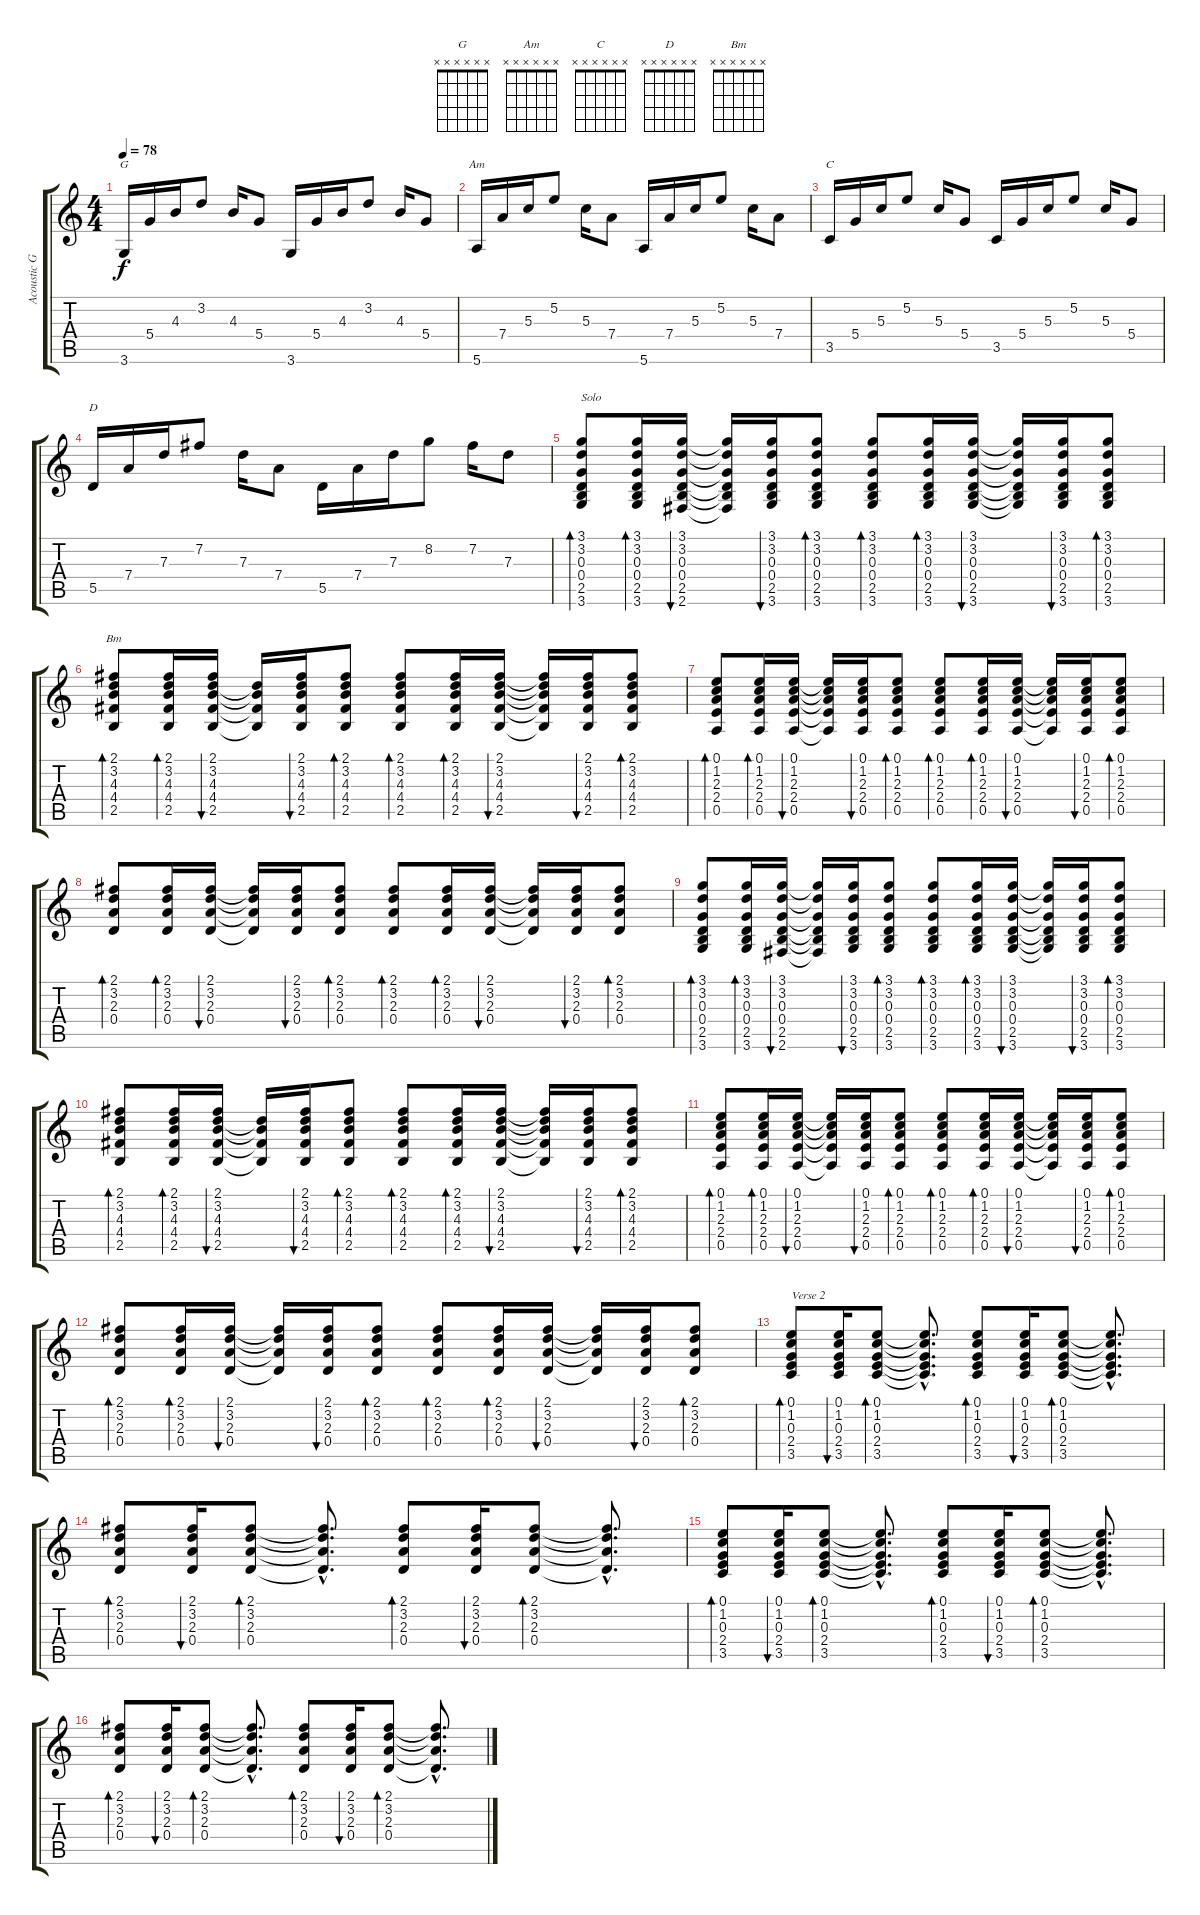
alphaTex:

\track ("Acoustic Guitar" "Acoustic G") {instrument acousticguitarsteel}
\staff {score tabs}
\tuning (E4 B3 G3 D3 A2 E2) {hide}
\chord ("G" x x x x x x) {firstfret 0}
\chord ("Am" x x x x x x) {firstfret 0}
\chord ("C" x x x x x x) {firstfret 0}
\chord ("D" x x x x x x) {firstfret 0}
\chord ("Bm" x x x x x x) {firstfret 0}
\ts (4 4)
\tempo 78
\clef g2
\ks c
3.6.16{ch "G" dy f} 5.4.16 4.3.16 3.2.8 4.3.16 5.4.8 3.6.16 5.4.16 4.3.16 3.2.8 4.3.16 5.4.8 |
5.6.16{ch "Am"} 7.4.16 5.3.16 5.2.8 5.3.16 7.4.8 5.6.16 7.4.16 5.3.16 5.2.8 5.3.16 7.4.8 |
3.5.16{ch "C"} 5.4.16 5.3.16 5.2.8 5.3.16 5.4.8 3.5.16 5.4.16 5.3.16 5.2.8 5.3.16 5.4.8 |
5.5.16{ch "D"} 7.4.16 7.3.16 7.2.8 7.3.16 7.4.8 5.5.16 7.4.16 7.3.16 8.2.8 7.2.16 7.3.8 |
(3.1 3.2 0.3 0.4 2.5 3.6).8{bd 60 txt "Solo"} (3.1 3.2 0.3 0.4 2.5 3.6).16{bd 30} (3.1 3.2 0.3 0.4 2.5 2.6).16{bu 30} (3.1{t} 3.2{t} 0.3{t} 0.4{t} 2.5{t} 2.6{t}).16 (3.1 3.2 0.3 0.4 2.5 3.6).16{bu 30} (3.1 3.2 0.3 0.4 2.5 3.6).8{bd 30} (3.1 3.2 0.3 0.4 2.5 3.6).8{bd 60} (3.1 3.2 0.3 0.4 2.5 3.6).16{bd 30} (3.1 3.2 0.3 0.4 2.5 3.6).16{bu 30} (3.1{t} 3.2{t} 0.3{t} 0.4{t} 2.5{t} 3.6{t}).16 (3.1 3.2 0.3 0.4 2.5 3.6).16{bu 30} (3.1 3.2 0.3 0.4 2.5 3.6).8{bd 30} |
(2.1 3.2 4.3 4.4 2.5).8{bd 60 ch "Bm"} (2.1 3.2 4.3 4.4 2.5).16{bd 30} (2.1 3.2 4.3 4.4 2.5).16{bu 30} (3.2{t} 4.3{t} 4.4{t} 2.5{t}).16 (2.1 3.2 4.3 4.4 2.5).16{bu 30} (2.1 3.2 4.3 4.4 2.5).8{bd 30} (2.1 3.2 4.3 4.4 2.5).8{bd 60} (2.1 3.2 4.3 4.4 2.5).16{bd 30} (2.1 3.2 4.3 4.4 2.5).16{bu 30} (2.1{t} 3.2{t} 4.3{t} 4.4{t} 2.5{t}).16 (2.1 3.2 4.3 4.4 2.5).16{bu 30} (2.1 3.2 4.3 4.4 2.5).8{bd 30} |
(0.1 1.2 2.3 2.4 0.5).8{bd 60} (0.1 1.2 2.3 2.4 0.5).16{bd 30} (0.1 1.2 2.3 2.4 0.5).16{bu 30} (0.1{t} 1.2{t} 2.3{t} 2.4{t} 0.5{t}).16 (0.1 1.2 2.3 2.4 0.5).16{bu 30} (0.1 1.2 2.3 2.4 0.5).8{bd 30} (0.1 1.2 2.3 2.4 0.5).8{bd 60} (0.1 1.2 2.3 2.4 0.5).16{bd 30} (0.1 1.2 2.3 2.4 0.5).16{bu 30} (0.1{t} 1.2{t} 2.3{t} 2.4{t} 0.5{t}).16 (0.1 1.2 2.3 2.4 0.5).16{bu 30} (0.1 1.2 2.3 2.4 0.5).8{bd 30} |
(2.1 3.2 2.3 0.4).8{bd 60} (2.1 3.2 2.3 0.4).16{bd 30} (2.1 3.2 2.3 0.4).16{bu 30} (2.1{t} 3.2{t} 2.3{t} 0.4{t}).16 (2.1 3.2 2.3 0.4).16{bu 30} (2.1 3.2 2.3 0.4).8{bd 30} (2.1 3.2 2.3 0.4).8{bd 60} (2.1 3.2 2.3 0.4).16{bd 30} (2.1 3.2 2.3 0.4).16{bu 30} (2.1{t} 3.2{t} 2.3{t} 0.4{t}).16 (2.1 3.2 2.3 0.4).16{bu 30} (2.1 3.2 2.3 0.4).8{bd 30} |
(3.1 3.2 0.3 0.4 2.5 3.6).8{bd 60} (3.1 3.2 0.3 0.4 2.5 3.6).16{bd 30} (3.1 3.2 0.3 0.4 2.5 2.6).16{bu 30} (3.1{t} 3.2{t} 0.3{t} 0.4{t} 2.5{t} 2.6{t}).16 (3.1 3.2 0.3 0.4 2.5 3.6).16{bu 30} (3.1 3.2 0.3 0.4 2.5 3.6).8{bd 30} (3.1 3.2 0.3 0.4 2.5 3.6).8{bd 60} (3.1 3.2 0.3 0.4 2.5 3.6).16{bd 30} (3.1 3.2 0.3 0.4 2.5 3.6).16{bu 30} (3.1{t} 3.2{t} 0.3{t} 0.4{t} 2.5{t} 3.6{t}).16 (3.1 3.2 0.3 0.4 2.5 3.6).16{bu 30} (3.1 3.2 0.3 0.4 2.5 3.6).8{bd 30} |
(2.1 3.2 4.3 4.4 2.5).8{bd 60} (2.1 3.2 4.3 4.4 2.5).16{bd 30} (2.1 3.2 4.3 4.4 2.5).16{bu 30} (3.2{t} 4.3{t} 4.4{t} 2.5{t}).16 (2.1 3.2 4.3 4.4 2.5).16{bu 30} (2.1 3.2 4.3 4.4 2.5).8{bd 30} (2.1 3.2 4.3 4.4 2.5).8{bd 60} (2.1 3.2 4.3 4.4 2.5).16{bd 30} (2.1 3.2 4.3 4.4 2.5).16{bu 30} (2.1{t} 3.2{t} 4.3{t} 4.4{t} 2.5{t}).16 (2.1 3.2 4.3 4.4 2.5).16{bu 30} (2.1 3.2 4.3 4.4 2.5).8{bd 30} |
(0.1 1.2 2.3 2.4 0.5).8{bd 60} (0.1 1.2 2.3 2.4 0.5).16{bd 30} (0.1 1.2 2.3 2.4 0.5).16{bu 30} (0.1{t} 1.2{t} 2.3{t} 2.4{t} 0.5{t}).16 (0.1 1.2 2.3 2.4 0.5).16{bu 30} (0.1 1.2 2.3 2.4 0.5).8{bd 30} (0.1 1.2 2.3 2.4 0.5).8{bd 60} (0.1 1.2 2.3 2.4 0.5).16{bd 30} (0.1 1.2 2.3 2.4 0.5).16{bu 30} (0.1{t} 1.2{t} 2.3{t} 2.4{t} 0.5{t}).16 (0.1 1.2 2.3 2.4 0.5).16{bu 30} (0.1 1.2 2.3 2.4 0.5).8{bd 30} |
(2.1 3.2 2.3 0.4).8{bd 60} (2.1 3.2 2.3 0.4).16{bd 30} (2.1 3.2 2.3 0.4).16{bu 30} (2.1{t} 3.2{t} 2.3{t} 0.4{t}).16 (2.1 3.2 2.3 0.4).16{bu 30} (2.1 3.2 2.3 0.4).8{bd 30} (2.1 3.2 2.3 0.4).8{bd 60} (2.1 3.2 2.3 0.4).16{bd 30} (2.1 3.2 2.3 0.4).16{bu 30} (2.1{t} 3.2{t} 2.3{t} 0.4{t}).16 (2.1 3.2 2.3 0.4).16{bu 30} (2.1 3.2 2.3 0.4).8{bd 30} |
(0.1 1.2 0.3 2.4 3.5).8{bd 30 txt "Verse 2"} (0.1 1.2 0.3 2.4 3.5).16{bu 30} (0.1 1.2 0.3 2.4 3.5).8{bd 30} (0.1{hac t} 1.2{hac t} 0.3{hac t} 2.4{hac t} 3.5{hac t}).8{d} (0.1 1.2 0.3 2.4 3.5).8{bd 30} (0.1 1.2 0.3 2.4 3.5).16{bu 30} (0.1 1.2 0.3 2.4 3.5).8{bd 30} (0.1{hac t} 1.2{hac t} 0.3{hac t} 2.4{hac t} 3.5{hac t}).8{d} |
(2.1 3.2 2.3 0.4).8{bd 30} (2.1 3.2 2.3 0.4).16{bu 30} (2.1 3.2 2.3 0.4).8{bd 30} (2.1{hac t} 3.2{hac t} 2.3{hac t} 0.4{hac t}).8{d} (2.1 3.2 2.3 0.4).8{bd 30} (2.1 3.2 2.3 0.4).16{bu 30} (2.1 3.2 2.3 0.4).8{bd 30} (2.1{hac t} 3.2{hac t} 2.3{hac t} 0.4{hac t}).8{d} |
(0.1 1.2 0.3 2.4 3.5).8{bd 30} (0.1 1.2 0.3 2.4 3.5).16{bu 30} (0.1 1.2 0.3 2.4 3.5).8{bd 30} (0.1{hac t} 1.2{hac t} 0.3{hac t} 2.4{hac t} 3.5{hac t}).8{d} (0.1 1.2 0.3 2.4 3.5).8{bd 30} (0.1 1.2 0.3 2.4 3.5).16{bu 30} (0.1 1.2 0.3 2.4 3.5).8{bd 30} (0.1{hac t} 1.2{hac t} 0.3{hac t} 2.4{hac t} 3.5{hac t}).8{d} |
(2.1 3.2 2.3 0.4).8{bd 30} (2.1 3.2 2.3 0.4).16{bu 30} (2.1 3.2 2.3 0.4).8{bd 30} (2.1{hac t} 3.2{hac t} 2.3{hac t} 0.4{hac t}).8{d} (2.1 3.2 2.3 0.4).8{bd 30} (2.1 3.2 2.3 0.4).16{bu 30} (2.1 3.2 2.3 0.4).8{bd 30} (2.1{hac t} 3.2{hac t} 2.3{hac t} 0.4{hac t}).8{d}
